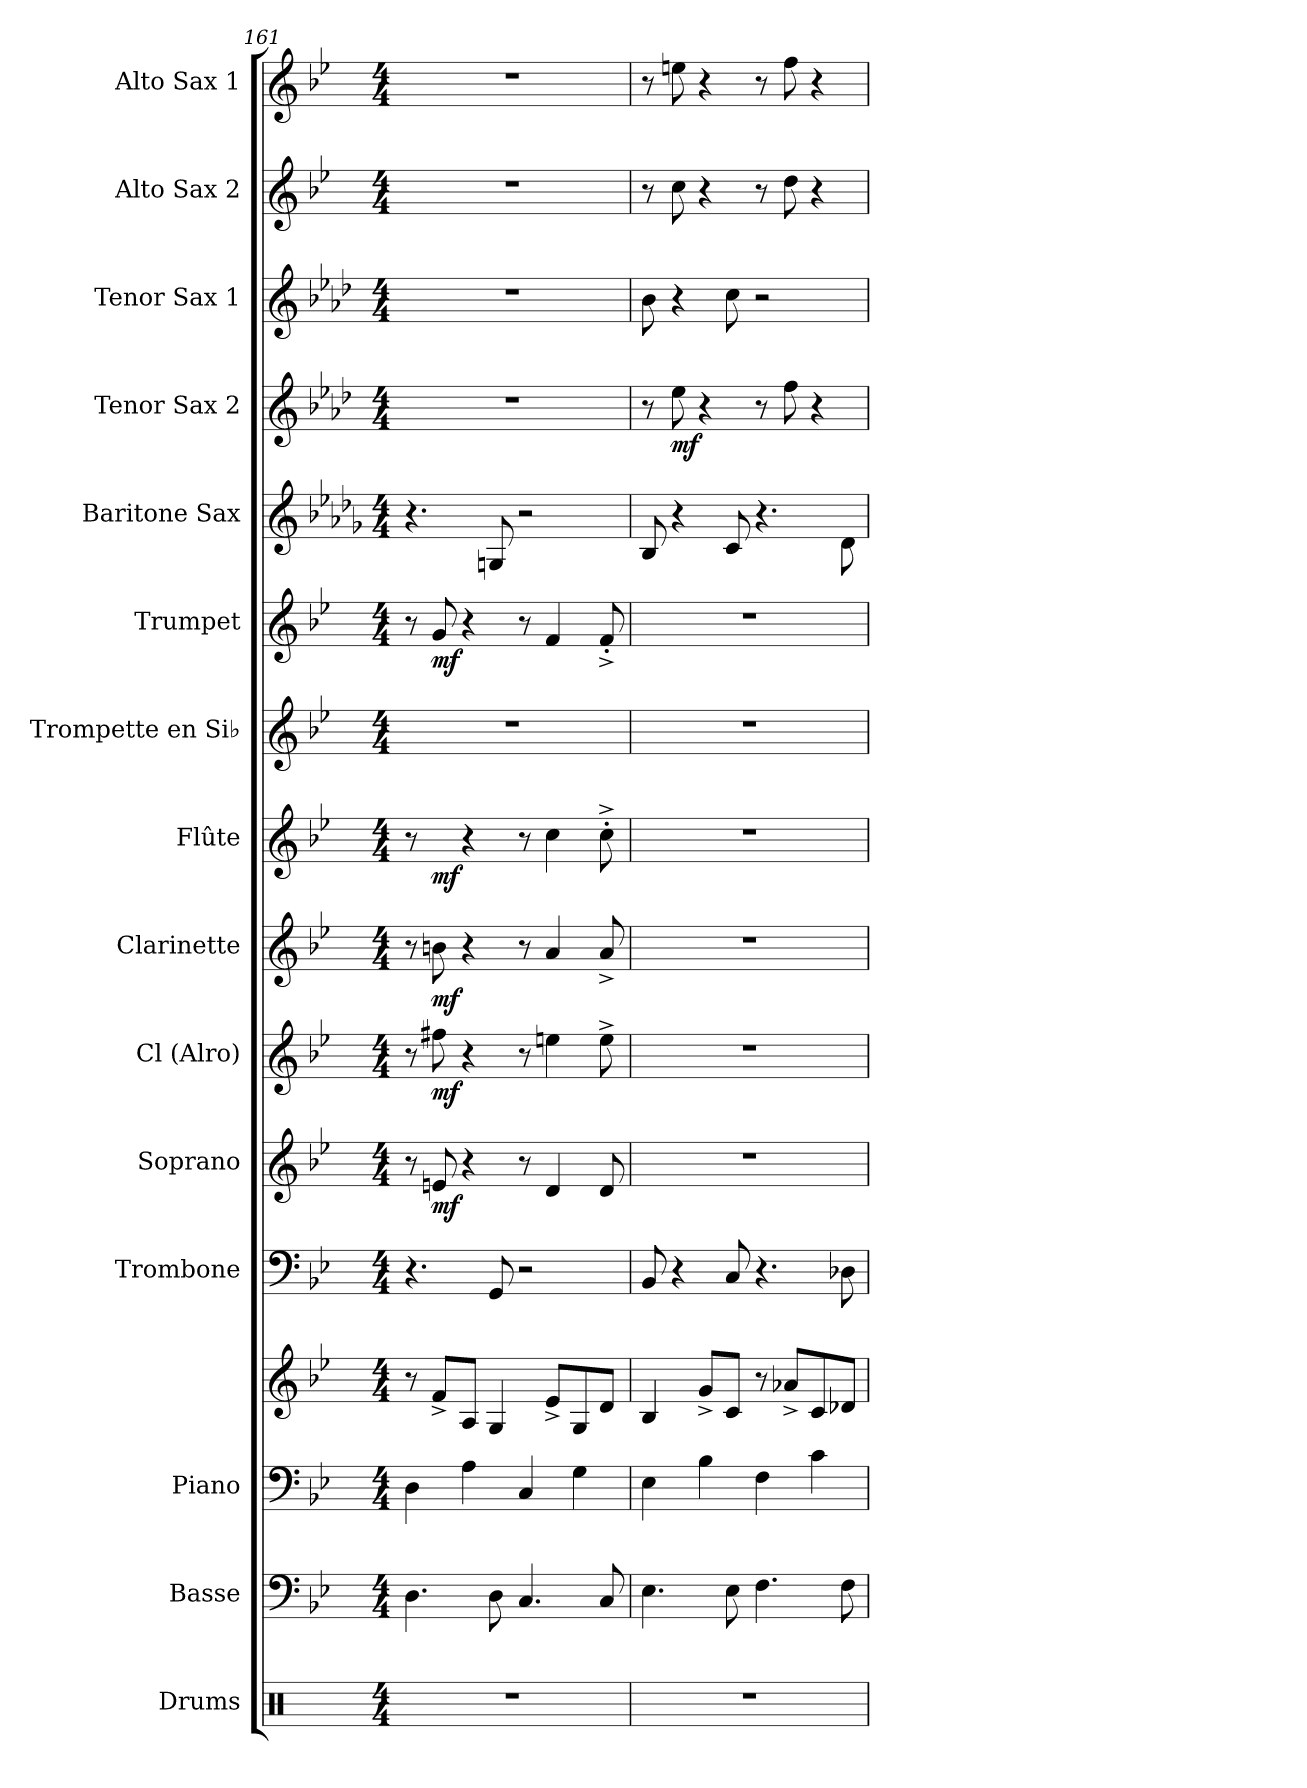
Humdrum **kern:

**kern	**kern	**kern	**kern	**dynam	**kern	**kern	**dynam	**kern	**dynam	**kern	**dynam	**kern	**dynam	**kern	**kern	**dynam	**kern	**kern	**dynam	**kern	**kern	**kern
*part15	*part14	*part13	*part13	*part13	*part12	*part11	*part11	*part10	*part10	*part9	*part9	*part8	*part8	*part7	*part6	*part6	*part5	*part4	*part4	*part3	*part2	*part1
*staff16	*staff15	*staff14	*staff13	*staff13/14	*staff12	*staff11	*staff11	*staff10	*staff10	*staff9	*staff9	*staff8	*staff8	*staff7	*staff6	*staff6	*staff5	*staff4	*staff4	*staff3	*staff2	*staff1
*I"Drums	*I"Basse	*I"Piano	*	*	*I"Trombone	*I"Soprano	*	*I"Cl (Alro)	*	*I"Clarinette	*	*I"Flûte	*	*I"Trompette en Si♭	*I"Trumpet	*	*I"Baritone Sax	*I"Tenor Sax 2	*	*I"Tenor Sax 1	*I"Alto Sax 2	*I"Alto Sax 1
*	*I'B	*I'P	*	*	*I'Tb	*I'Sop	*	*I'Cla	*	*I'Cl	*	*I'Fl.	*	*I'Tromp. Si♭	*I'Tp	*	*I'Bar	*	*	*	*I'Sa2	*I'Sa1
*clefX	*clefF4	*clefF4	*clefG2	*	*clefF4	*clefG2	*	*clefG2	*	*clefG2	*	*clefG2	*	*clefG2	*clefG2	*	*clefG2	*clefG2	*	*clefG2	*clefG2	*clefG2
*	*ITrd7c12	*	*	*	*	*ITrd1c2	*	*ITrd5c9	*	*ITrd1c2	*	*	*	*ITrd1c2	*ITrd1c2	*	*ITrd12c21	*ITrd8c14	*	*ITrd8c14	*ITrd5c9	*ITrd5c9
*k[]	*k[b-e-]	*k[b-e-]	*k[b-e-]	*	*k[b-e-]	*k[b-e-a-d-]	*	*k[b-e-a-d-g-]	*	*k[b-e-a-d-]	*	*k[b-e-]	*	*k[b-e-a-d-]	*k[b-e-a-d-]	*	*k[b-e-a-d-g-]	*k[b-e-a-d-]	*	*k[b-e-a-d-]	*k[b-e-a-d-g-]	*k[b-e-a-d-g-]
*M4/4	*M4/4	*M4/4	*M4/4	*	*M4/4	*M4/4	*	*M4/4	*	*M4/4	*	*M4/4	*	*M4/4	*M4/4	*	*M4/4	*M4/4	*	*M4/4	*M4/4	*M4/4
=161	=161	=161	=161	=161	=161	=161	=161	=161	=161	=161	=161	=161	=161	=161	=161	=161	=161	=161	=161	=161	=161	=161
1r	4.DD\	4D\	8r	.	4.r	8r	.	8r	.	8r	.	8r	.	1r	8r	.	4.r	1r	.	1r	1r	1r
!	!	!	!	!	!	!	!LO:DY:b	!	!LO:DY:b	!	!LO:DY:b	!	!LO:DY:b	!	!	!LO:DY:b	!	!	!	!	!	!
.	.	.	8f^/L	.	.	8dn/	mf	8an\	mf	8an\	mf	8dd\yy	mf	.	8f/	mf	.	.	.	.	.	.
.	.	4A\	8A/J	.	.	4r	.	4r	.	4r	.	4r	.	.	4r	.	.	.	.	.	.	.
.	8DD\	.	4G/	.	8GG/	.	.	.	.	.	.	.	.	.	.	.	8GGn/	.	.	.	.	.
.	4.CC/	4C/	.	.	2r	8r	.	8r	.	8r	.	8r	.	.	8r	.	2r	.	.	.	.	.
.	.	.	8e-^/L	.	.	4c/	.	4gn\	.	4g/	.	4cc\	.	.	4e-/	.	.	.	.	.	.	.
.	.	4G\	8G/	.	.	.	.	.	.	.	.	.	.	.	.	.	.	.	.	.	.	.
.	8CC/	.	8d/J	.	.	8c/	.	8g^\	.	8g^/	.	8cc^'\	.	.	8e-^'/	.	.	.	.	.	.	.
!!LO:PB:g=z
=162	=162	=162	=162	=162	=162	=162	=162	=162	=162	=162	=162	=162	=162	=162	=162	=162	=162	=162	=162	=162	=162	=162
!	!	!	!	!LO:DY:b=2	!	!	!	!	!	!	!	!	!	!	!	!	!	!	!	!	!	!
!	!	!	!	!LO:DY:n=1:b=2	!	!	!	!	!	!	!	!	!	!	!	!	!	!	!	!	!	!
1r	4.EE-\	4E-\	4B-/	mp mp	8BB-/	1r	.	1r	.	1r	.	1r	.	1r	1r	.	8BB-/	8r	.	8B-\	8r	8r
!	!	!	!	!	!	!	!	!	!	!	!	!	!	!	!	!	!	!	!LO:DY:b	!	!	!
.	.	.	.	.	4r	.	.	.	.	.	.	.	.	.	.	.	4r	8e-\	mf	4r	8e-\	8gn\
.	.	4B-\	8g^/L	.	.	.	.	.	.	.	.	.	.	.	.	.	.	4r	.	.	4r	4r
.	8EE-\	.	8c/J	.	8C/	.	.	.	.	.	.	.	.	.	.	.	8C/	.	.	8c\	.	.
.	4.FF\	4F\	8r	.	4.r	.	.	.	.	.	.	.	.	.	.	.	4.r	8r	.	2r	8r	8r
.	.	.	8a-X^/L	.	.	.	.	.	.	.	.	.	.	.	.	.	.	8f\	.	.	8f\	8a-\
.	.	4c\	8c/	.	.	.	.	.	.	.	.	.	.	.	.	.	.	4r	.	.	4r	4r
.	8FF\	.	8d-X/J	.	8D-X\	.	.	.	.	.	.	.	.	.	.	.	8D-\	.	.	.	.	.
=	=	=	=	=	=	=	=	=	=	=	=	=	=	=	=	=	=	=	=	=	=	=
*-	*-	*-	*-	*-	*-	*-	*-	*-	*-	*-	*-	*-	*-	*-	*-	*-	*-	*-	*-	*-	*-	*-
